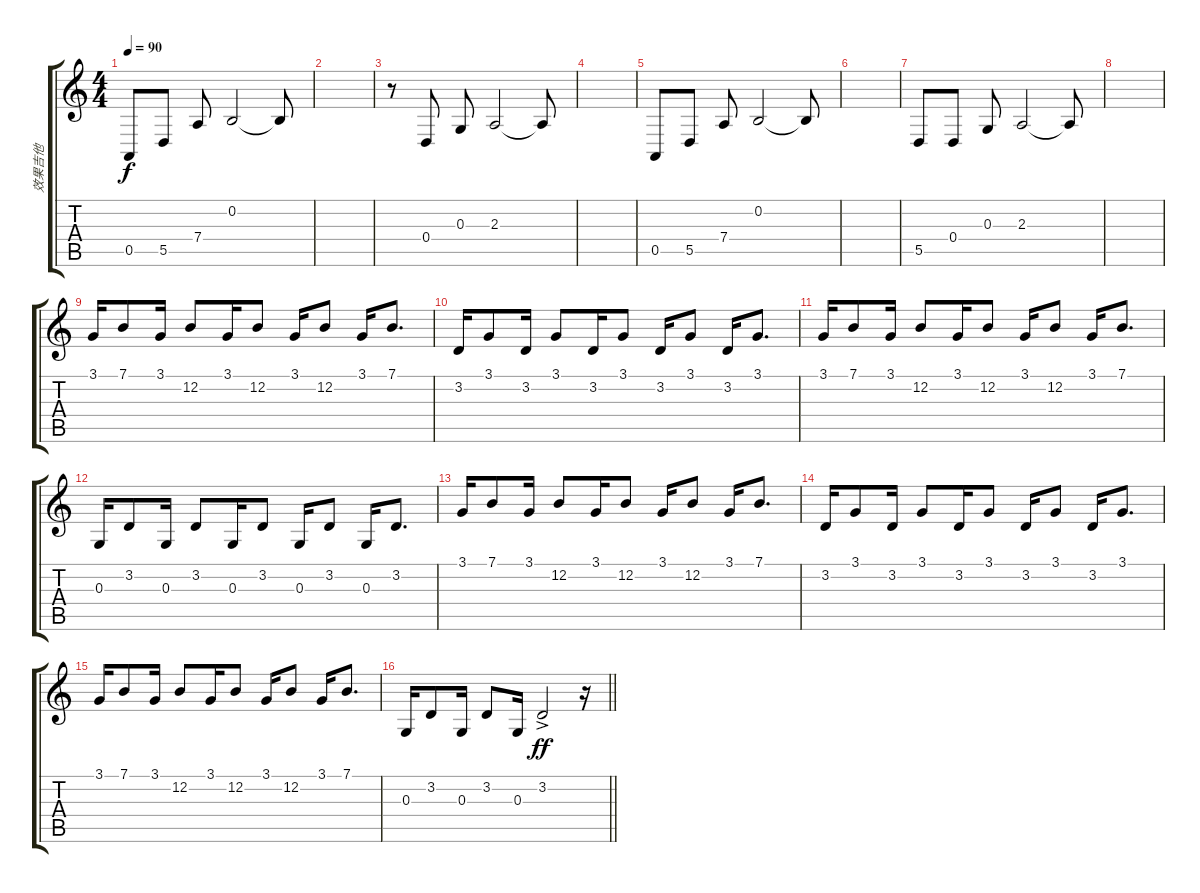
\track ("效果吉他" "效果吉他") {instrument electricgrandpiano}
\staff {score tabs}
\tuning (E4 B3 G3 D3 A2 E2) {hide}
\ts (4 4)
\tempo 90
\clef g2
\ks c
0.5.8{dy f instrument electricgrandpiano} 5.5.8 7.4.8 0.2.2 0.2{t}.8 |
|
r.8 0.4.8 0.3.8 2.3.2 2.3{t}.8 |
|
0.5.8 5.5.8 7.4.8 0.2.2 0.2{t}.8 |
|
5.5.8 0.4.8 0.3.8 2.3.2 2.3{t}.8 |
|
3.1.16{volume 10 instrument lead1square} 7.1.8 3.1.16 12.2.8 3.1.16 12.2.8 3.1.16 12.2.8 3.1.16 7.1.8{d} |
3.2.16 3.1.8 3.2.16 3.1.8 3.2.16 3.1.8 3.2.16 3.1.8 3.2.16 3.1.8{d} |
3.1.16 7.1.8 3.1.16 12.2.8 3.1.16 12.2.8 3.1.16 12.2.8 3.1.16 7.1.8{d} |
0.3.16 3.2.8 0.3.16 3.2.8 0.3.16 3.2.8 0.3.16 3.2.8 0.3.16 3.2.8{d} |
3.1.16 7.1.8 3.1.16 12.2.8 3.1.16 12.2.8 3.1.16 12.2.8 3.1.16 7.1.8{d} |
3.2.16 3.1.8 3.2.16 3.1.8 3.2.16 3.1.8 3.2.16 3.1.8 3.2.16 3.1.8{d} |
3.1.16 7.1.8 3.1.16 12.2.8 3.1.16 12.2.8 3.1.16 12.2.8 3.1.16 7.1.8{d} |
\barLineRight lightlight
0.3.16 3.2.8 0.3.16 3.2.8 0.3.16 3.2{ac}.2{dy ff} r.16
